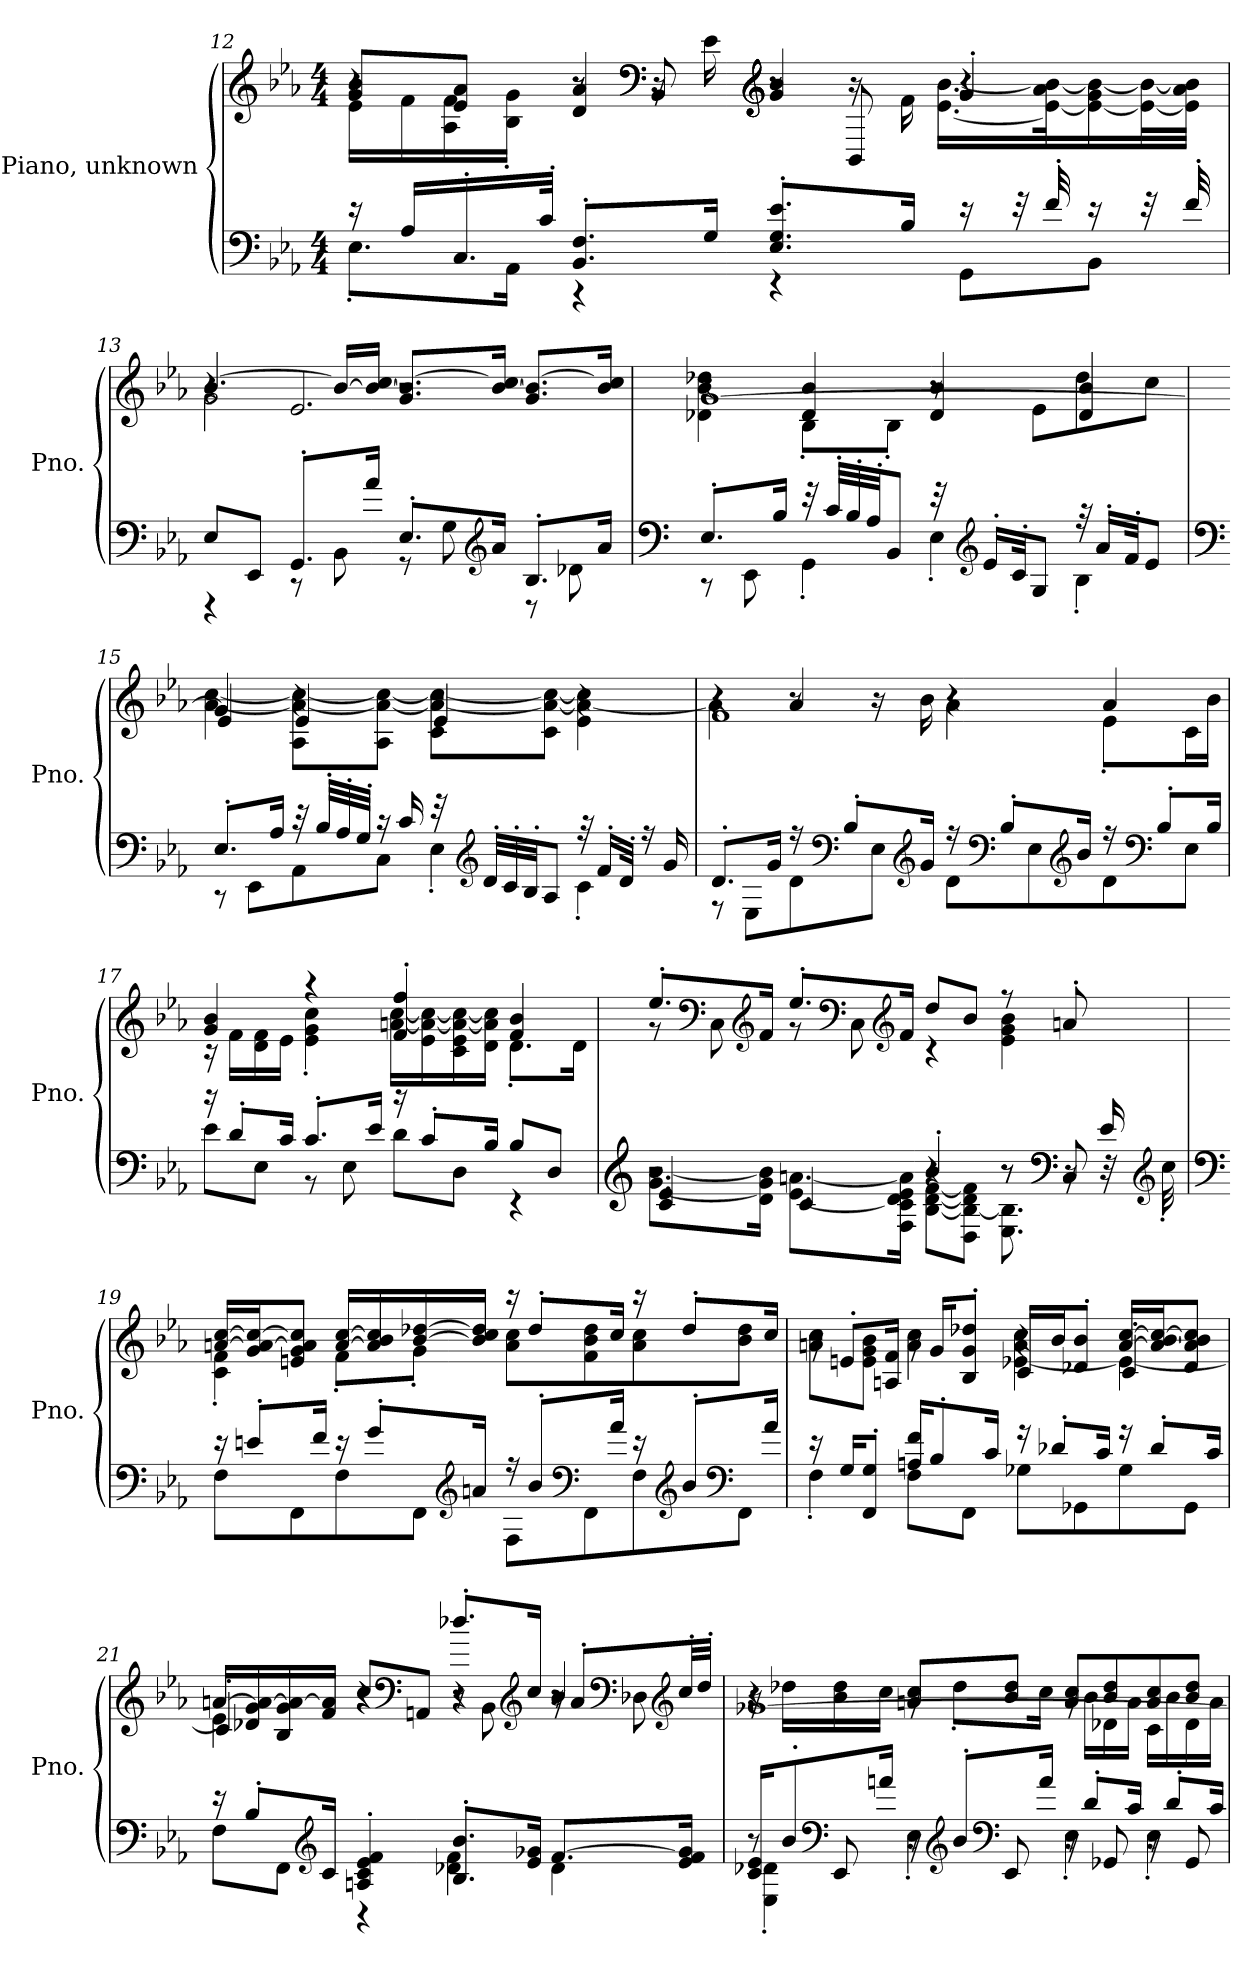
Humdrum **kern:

**kern	**kern
*part1	*part1
*staff2	*staff1
*I"Piano, unknown	*
*I'Pno.	*
!!LO:LB:g=z
*clefF4	*clefG2
*k[b-e-a-]	*k[b-e-a-]
*M4/4	*M4/4
=12	=12
*^	*^
*	*	*	*^
16r	8.E-'\L	8g/ 8b-/L	16e-\LL	4r
16A-/LL	.	.	16f\	.
16.C'/	.	8e-/ 8a-/J	16A-\ 16f\	.
.	16AA-\Jk	.	16B-\' 16g\'JJ	.
32c'/JJk	.	.	.	.
8.BB-/' 8.F/'L	4r	4d/ 4a-/	8r	8r
*	*	*clefF4	*	*
.	.	.	16r	8BB-/
16G/Jk	.	.	16e-\	.
*	*	*clefG2	*	*
8.E-/' 8.G/' 8.e-/'L	4r	4g/ 4b-/	8r	8r
.	.	.	16r	8BB-/
16B-/Jk	.	.	16f\	.
16r	8GG\L	4g'/	[16.e-\ [16.b-\LL	4r
32r	.	.	.	.
32f'/	.	.	32e-\_ 32a-\ 32b-\_K	.
16r	8BB-\J	.	16e-\_ 16g\ 16b-\_	.
32r	.	.	32e-\_ 32b-\_L	.
32f'/	.	.	32e-\] 32a-\ 32b-\]JJJ	.
=13	=13	=13	=13	=13
8E-/L	4r	[4.b-/	2g\	4r
8EE-/J	.	.	.	.
8.GG'/L	8r	.	.	2.e-/
.	8BB-\	16b-/LL_	.	.
16a-/Jk	.	16b-/_ 16cc/JJ	.	.
8.E-'/L	8r	8.g/ 8.b-/_L	2r	.
.	8G\	.	.	.
*clefG2	*	*	*	*
16a-/Jk	.	16b-/_ 16cc/Jk	.	.
8.B-'/L	8r	8.g/ 8.b-/_L	.	.
.	8d-X\	.	.	.
16a-/Jk	.	16b-/] 16cc/Jk	.	.
!!LO:LB:g=z	!!	!!
=14	=14	=14	=14	=14
*clefF4	*	*	*	*
8.E-'/L	8r	[1g	4d-X\ 4b-\ 4dd-X\	4r
.	8EE-\	.	.	.
16B-/Jk	.	.	.	.
32r	4GG'\	.	8B-'\L	4d-/ 4b-/
32c'/LLL	.	.	.	.
32B-'/	.	.	.	.
32A-'/JJ	.	.	.	.
8BB-/J	.	.	8B-'\J	.
32r	4E-'\	.	8r	4d-/ 4b-/
*clefG2	*	*	*	*
16e-'/LL	.	.	.	.
32c'/JK	.	.	.	.
8G/J	.	.	8e-\L	.
32r	4B-'\	.	8dd-\	4d-/ 4b-/
16a-'/LL	.	.	.	.
32f'/JK	.	.	.	.
8e-/J	.	.	8cc\J	.
=15	=15	=15	=15	=15
*clefF4	*	*	*	*
8.E-'/L	8r	4g/]	[4a-\ [4cc\	4e-/
.	8EE-\L	.	.	.
16A-/Jk	.	.	.	.
32r	8AA-\	4r	8A-\ 8a-\_ 8cc\_L	4e-/
32B-'/LLL	.	.	.	.
32A-'/	.	.	.	.
32G'/JJJ	.	.	.	.
16r	8C\J	.	8A-\ 8a-\_ 8cc\_J	.
16c/	.	.	.	.
32r	4E-'\	2r	8c\ 8a-\_ 8cc\_L	4e-/
*clefG2	*	*	*	*
32d'/LLL	.	.	.	.
32c'/	.	.	.	.
32B-'/JJ	.	.	.	.
8A-/J	.	.	8c\ 8a-\_ 8cc\_J	.
32r	4c'\	.	4e-\ 4a-\_ 4cc\]	4r
16f'/LL	.	.	.	.
32d'/JJk	.	.	.	.
16r	.	.	.	.
16g/	.	.	.	.
!!LO:LB:g=z	!!	!!
=16	=16	=16	=16	=16
8.d'/L	8r	1f	4a-\]	4r
.	8E-\L	.	.	.
16g/Jk	.	.	.	.
16r	8d\	.	8r	4a-/
*clefF4	*	*	*	*
8B-'/L	.	.	.	.
.	8E-\J	.	16r	.
*clefG2	*	*	*	*
16g/Jk	.	.	16b-\	.
16r	8d\L	.	4a-\	4r
*clefF4	*	*	*	*
8B-'/L	.	.	.	.
.	8E-\	.	.	.
*clefG2	*	*	*	*
16b-/Jk	.	.	.	.
16r	8d\	.	8e-'\L	4a-/
*clefF4	*	*	*	*
8B-'/L	.	.	.	.
.	8E-\J	.	16c\L	.
16B-/Jk	.	.	16b-\JJ	.
*	*	*	*v	*v
=17	=17	=17	=17
16r	8e-\L	4g/ 4b-/	16r
8d'/L	.	.	16f\LL
.	8E-\J	.	16d\ 16f\
16c/Jk	.	.	16e-\JJ
8.c'/L	8r	4r	4e-\' 4g\' 4cc\'
.	8E-\	.	.
16e-/Jk	.	.	.
16r	8d\L	4f/' 4ff/'	[16an\ [16cc\LL
8c'/L	.	.	16e-\ 16a\_ 16cc\_
.	8D\J	.	16c\ 16e-\ 16a\_ 16cc\_
16B-/Jk	.	.	16d\ 16a\] 16cc\]JJ
8B-/L	4r	4f/ 4b-/	8.d'\L
8D/J	.	.	.
.	.	.	16d\Jk
*v	*v	*	*
!!LO:LB:g=z	!!
=18	=18	=18
*clefG2	*	*
*^	*	*
*	*^	*	*
2r	[8.g\ [8.b-\L	4c/ 4e-/	8.ee-'/L	8r
*	*	*	*clefF4	*
.	.	.	.	8C\
*	*	*	*clefG2	*
.	16d\ 16g\] 16b-\]Jk	.	16f/Jk	.
.	[8.e-\ [8.an\L	4c/	8.ee-'/L	8r
*	*	*	*clefF4	*
.	.	.	.	8C\
*	*	*	*clefG2	*
.	16F\ 16c\ 16d\ 16e-\] 16a\]Jk	.	16f/Jk	.
4r	[8B-\ [8d\ [8f\L	4b-'/	8dd/L	4r
.	8D\ 8B-\_ 8d\] 8f\]J	.	8b-/J	.
8r	8.E-\ 8.B-\]	8r	8r	4e-\ 4g\ 4b-\
*clefF4	*	*	*	*
16r	.	8C/	8an'/	.
16e-/	32r	.	.	.
*clefG2	*	*	*	*
.	32cc'\	.	.	.
*v	*v	*v	*	*
!!LO:PB:g=z	!!
=19	=19	=19
*clefF4	*	*
*^	*	*
16r	8F\L	[16an/ [16cc/LL	4c\' 4f\'
8en'/L	.	16g/ 16a/_ 16cc/_J	.
.	8FF\	8en/ 8g/ 8a/] 8cc/]J	.
16f/Jk	.	.	.
16r	8F\	[16a/ [16cc/LL	8f'\L
8g'/L	.	16a/] 16b-/ 16cc/]	.
.	8FF\J	[16b-/ [16dd-X/	8g'\J
*clefG2	*	*	*
16an/Jk	.	16b-/] 16cc/ 16dd-/]JJ	.
16r	8F\L	16r	8a\ 8cc\L
8b-'/L	.	8dd-'/L	.
*clefF4	*	*	*
.	8FF\	.	8f\ 8b-\ 8dd-\
16a/Jk	.	16cc/Jk	.
16r	8F\	16r	8a\ 8cc\
*clefG2	*	*	*
8b-'/L	.	8dd-'/L	.
*clefF4	*	*	*
.	8FF\J	.	8b-\ 8dd-\J
16a/Jk	.	16cc/Jk	.
!!LO:LB:g=z
=20	=20	=20	=20
*	*	*	*^
16r	4F'\	16r	8an\ 8cc\L	2r
16G/KL	.	8en'/L	.	.
8FF/' 8G/'J	.	.	8e\ 8g\ 8b-\J	.
.	.	16An/ 16f/Jk	.	.
16An/ 16f/KL	8F\L	16r	4a\ 4cc\	.
8B-'/	.	16g/KL	.	.
.	8FF\J	8B-/' 8g/' 8dd-X/'J	.	.
16c/Jk	.	.	.	.
16r	8G-X\L	16c/LL	[4e-X\ 4a\ 4cc\	4r
8d-X'/L	.	16b-/J	.	.
.	8GG-X\	8d-X/' 8b-/'J	.	.
16c/Jk	.	.	.	.
16r	8G-\	[16a/ [16cc/LL	4e-\_	4c'/
8d-'/L	.	16a/_ 16b-/ 16cc/_J	.	.
.	8GG-\J	8d-/ 8a/] 8b-/ 8cc/]J	.	.
16c/Jk	.	.	.	.
!!LO:LB:g=z	!!	!!
=21	=21	=21	=21	=21
16r	8F\L	[16an/LL	4e-\]	4c'/
8B-'/L	.	16d-X/ 16g/ 16a/_	.	.
.	8FF\J	16B-/ 16g/ 16a/_	.	.
*clefG2	*	*	*	*
16c/Jk	.	16f/ 16a/]JJ	.	.
4An/' 4c/' 4e-/' 4f/'	4r	8cc/L	4r	4r
*	*	*clefF4	*	*
.	.	8AAn/J	.	.
8.B-/' 8.b-/'L	4d-X\ 4f\	8.dd-X'/L	8r	4r
.	.	.	8BB-\	.
*	*	*clefG2	*	*
16e-/ 16g-X/Jk	.	16cc/Jk	.	.
[8.f/L	4d-\	16r	8r	4b-/
.	.	8a'/L	.	.
*	*	*clefF4	*	*
.	.	.	8D-X\	.
*	*	*clefG2	*	*
16e-/ 16f/] 16g-/Jk	.	32cc'/LL	.	.
.	.	32dd-'/JJJ	.	.
!!LO:LB:g=z	!!	!!
=22	=22	=22	=22	=22
*	*^	*	*	*
16c/ 16e-/KL	4E-\' 4d-X\'	8r	4r	16r	[1g-X
8b-'/	.	.	.	16dd-X\LL	.
*clefF4	*	*	*	*	*
.	.	8EE-/	.	16b-\ 16dd-\	.
16an/Jk	.	.	.	16cc\JJ	.
16r	4E-'\	8r	8an/ 8cc/L	16r	.
*clefG2	*	*	*	*	*
8b-'/L	.	.	.	8dd-'\L	.
*clefF4	*	*	*	*	*
.	.	8EE-/	8b-/ 8dd-/J	.	.
16a/Jk	.	.	.	16cc\Jk	.
16r	4E-'\	8r	8a/ 8cc/L	16r	.
8d-'/L	.	.	.	16b-\LL	.
.	.	8GG-X/	8b-/ 8dd-/	16d-X\	.
16c/Jk	.	.	.	16a\JJ	.
16r	4E-'\	8r	8a/ 8cc/	16c\LL	.
8d-'/L	.	.	.	16b-\	.
.	.	8GG-/	8b-/ 8dd-/J	16d-\	.
16c/Jk	.	.	.	16a\JJ	.
*v	*v	*v	*	*	*
*	*v	*v	*v
=	=
*-	*-
